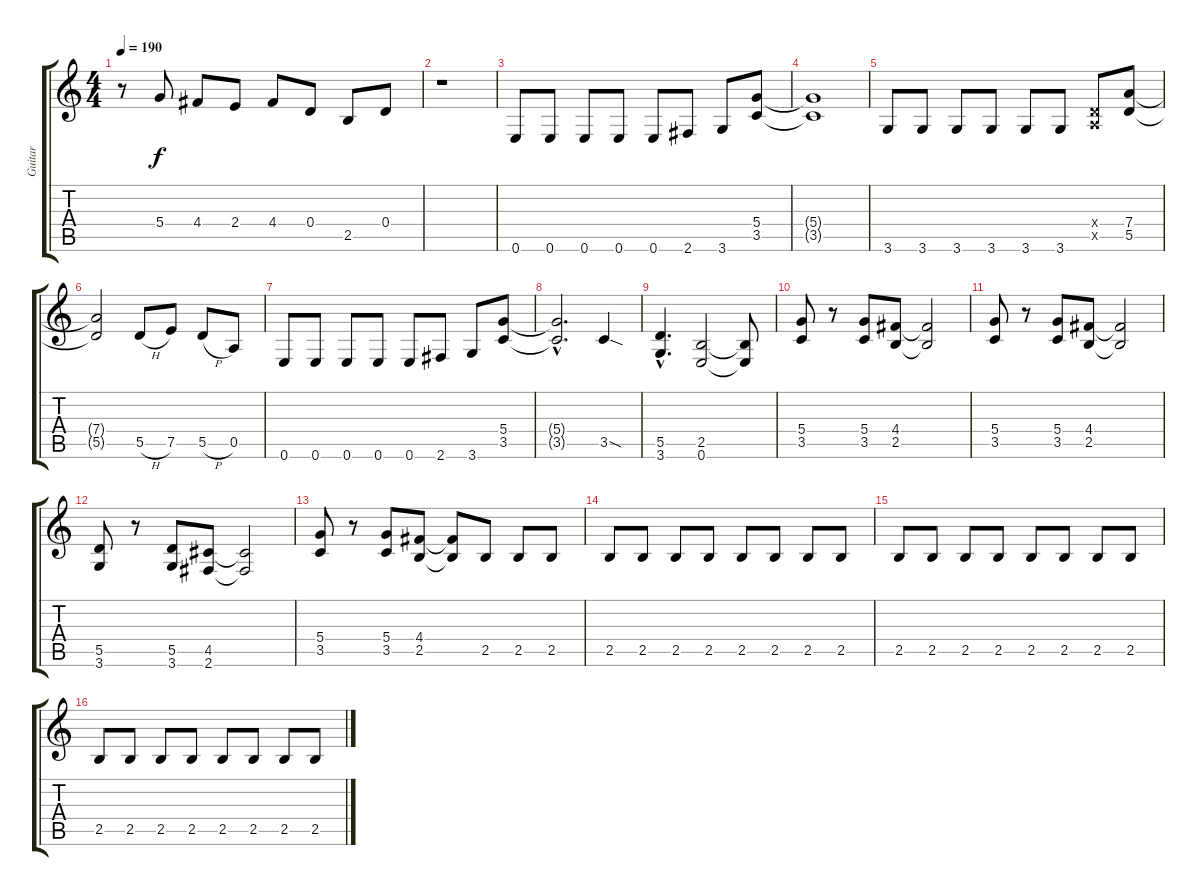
\track ("Guitar" "Guitar") {instrument distortionguitar}
\staff {score tabs}
\tuning (E4 B3 G3 D3 A2 E2) {hide}
\ts (4 4)
\tempo 190
\clef g2
\ks c
r.8{dy f} 5.4.8 4.4.8 2.4.8 4.4.8 0.4.8 2.5.8 0.4.8 |
r.1 |
0.6.8 0.6.8 0.6.8 0.6.8 0.6.8 2.6.8 3.6.8 (5.4 3.5).8 |
(5.4{t} 3.5{t}).1 |
3.6.8 3.6.8 3.6.8 3.6.8 3.6.8 3.6.8 (0.4{x} 0.5{x}).8 (7.4 5.5).8 |
(7.4{t} 5.5{t}).2 5.5{h}.8 7.5.8 5.5{h}.8 0.5.8 |
0.6.8 0.6.8 0.6.8 0.6.8 0.6.8 2.6.8 3.6.8 (5.4 3.5).8 |
(5.4{hac t} 3.5{hac t}).2{d} 3.5{sod}.4 |
(5.5{hac} 3.6{hac}).4{d} (2.5 0.6).2 (2.5{t} 0.6{t}).8 |
(5.4 3.5).8 r.8 (5.4 3.5).8 (4.4 2.5).8 (4.4{t} 2.5{t}).2 |
(5.4 3.5).8 r.8 (5.4 3.5).8 (4.4 2.5).8 (4.4{t} 2.5{t}).2 |
(5.5 3.6).8 r.8 (5.5 3.6).8 (4.5 2.6).8 (4.5{t} 2.6{t}).2 |
(5.4 3.5).8 r.8 (5.4 3.5).8 (4.4 2.5).8 (4.4{t} 2.5{t}).8 2.5.8 2.5.8 2.5.8 |
2.5.8 2.5.8 2.5.8 2.5.8 2.5.8 2.5.8 2.5.8 2.5.8 |
2.5.8 2.5.8 2.5.8 2.5.8 2.5.8 2.5.8 2.5.8 2.5.8 |
2.5.8 2.5.8 2.5.8 2.5.8 2.5.8 2.5.8 2.5.8 2.5.8
